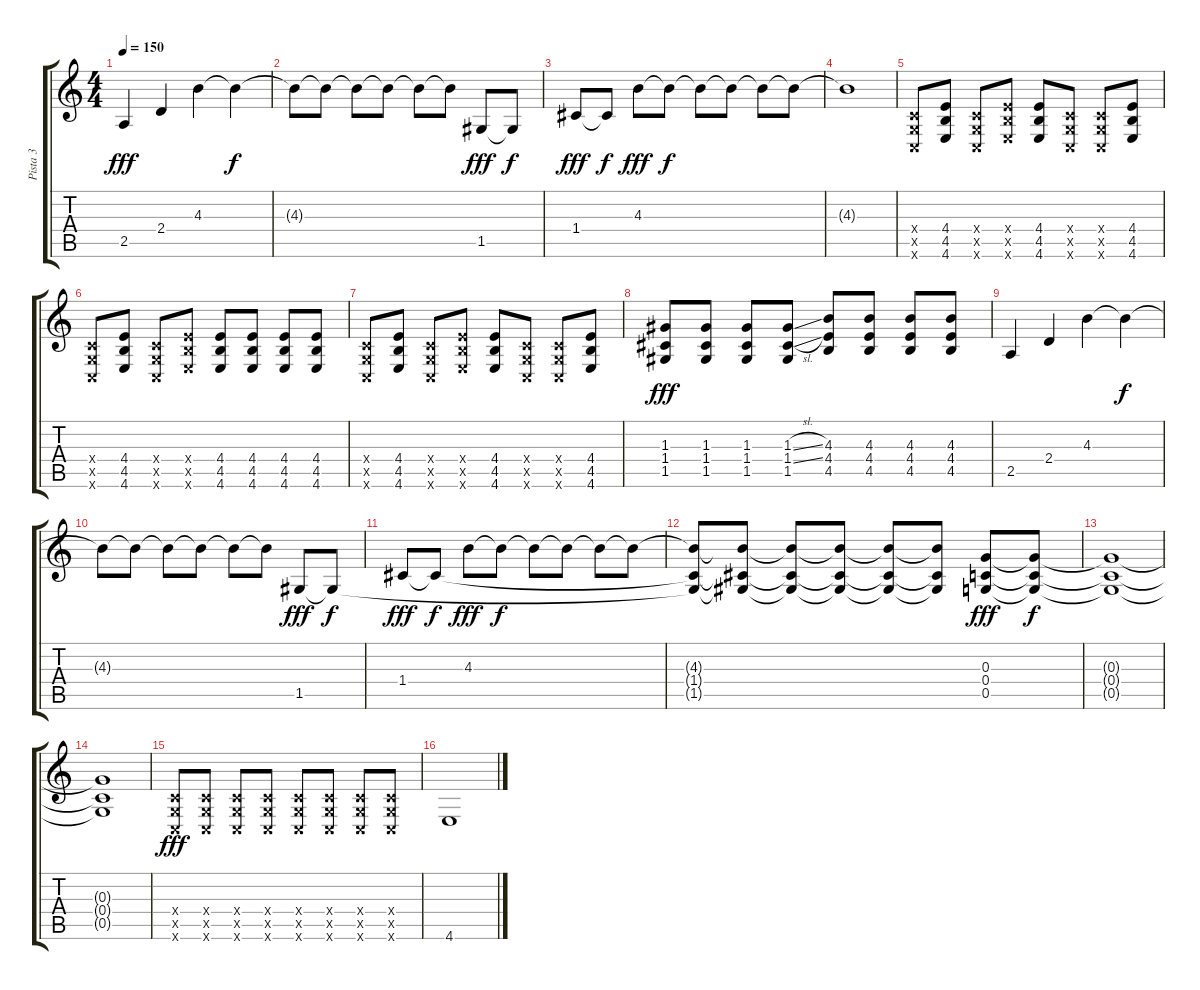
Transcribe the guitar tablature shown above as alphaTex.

\track ("Pista 3" "Pista 3") {instrument overdrivenguitar}
\staff {score tabs}
\tuning (E4 C4 G3 C3 G2 C2) {hide}
\ts (4 4)
\tempo 150
\clef g2
\ks c
2.5.4{dy fff volume 16} 2.4.4 4.3.4 4.3{t}.4{dy f} |
4.3{t}.8 4.3{t}.8 4.3{t}.8 4.3{t}.8 4.3{t}.8 4.3{t}.8 1.5.8{dy fff} 1.5{t}.8{dy f} |
1.4.8{dy fff} 1.4{t}.8{dy f} 4.3.8{dy fff} 4.3{t}.8{dy f} 4.3{t}.8 4.3{t}.8 4.3{t}.8 4.3{t}.8 |
4.3{t}.1 |
(0.4{x} 0.5{x} 0.6{x}).8 (4.4 4.5 4.6).8 (0.4{x} 0.5{x} 0.6{x}).8 (4.4{x} 4.5{x} 4.6{x}).8 (4.4 4.5 4.6).8 (0.4{x} 0.5{x} 0.6{x}).8 (0.4{x} 0.5{x} 0.6{x}).8 (4.4 4.5 4.6).8 |
(0.4{x} 0.5{x} 0.6{x}).8 (4.4 4.5 4.6).8 (0.4{x} 0.5{x} 0.6{x}).8 (4.4{x} 4.5{x} 4.6{x}).8 (4.4 4.5 4.6).8 (4.4 4.5 4.6).8 (4.4 4.5 4.6).8 (4.4 4.5 4.6).8 |
(0.4{x} 0.5{x} 0.6{x}).8 (4.4 4.5 4.6).8 (0.4{x} 0.5{x} 0.6{x}).8 (4.4{x} 4.5{x} 4.6{x}).8 (4.4 4.5 4.6).8 (0.4{x} 0.5{x} 0.6{x}).8 (0.4{x} 0.5{x} 0.6{x}).8 (4.4 4.5 4.6).8 |
(1.3 1.4 1.5).8{dy fff} (1.3 1.4 1.5).8 (1.3 1.4 1.5).8 (1.3{sl} 1.4{sl} 1.5).8 (4.3 4.4 4.5).8 (4.3 4.4 4.5).8 (4.3 4.4 4.5).8 (4.3 4.4 4.5).8 |
2.5.4{volume 16} 2.4.4 4.3.4 4.3{t}.4{dy f} |
4.3{t}.8 4.3{t}.8 4.3{t}.8 4.3{t}.8 4.3{t}.8 4.3{t}.8 1.5.8{dy fff} 1.5{t}.8{dy f} |
1.4.8{dy fff} 1.4{t}.8{dy f} 4.3.8{dy fff} 4.3{t}.8{dy f} 4.3{t}.8 4.3{t}.8 4.3{t}.8 4.3{t}.8 |
(4.3{t} 1.4{t} 1.5{t}).8 (4.3{t} 1.4{t} 1.5{t}).8 (4.3{t} 1.4{t} 1.5{t}).8 (4.3{t} 1.4{t} 1.5{t}).8 (4.3{t} 1.4{t} 1.5{t}).8 (4.3{t} 1.4{t} 1.5{t}).8 (0.3 0.4 0.5).8{dy fff} (0.3{t} 0.4{t} 0.5{t}).8{dy f} |
(0.3{t} 0.4{t} 0.5{t}).1 |
(0.3{t} 0.4{t} 0.5{t}).1 |
(0.4{x} 0.5{x} 0.6{x}).8{dy fff} (0.4{x} 0.5{x} 0.6{x}).8 (0.4{x} 0.5{x} 0.6{x}).8 (0.4{x} 0.5{x} 0.6{x}).8 (0.4{x} 0.5{x} 0.6{x}).8 (0.4{x} 0.5{x} 0.6{x}).8 (0.4{x} 0.5{x} 0.6{x}).8 (0.4{x} 0.5{x} 0.6{x}).8 |
4.6.1
